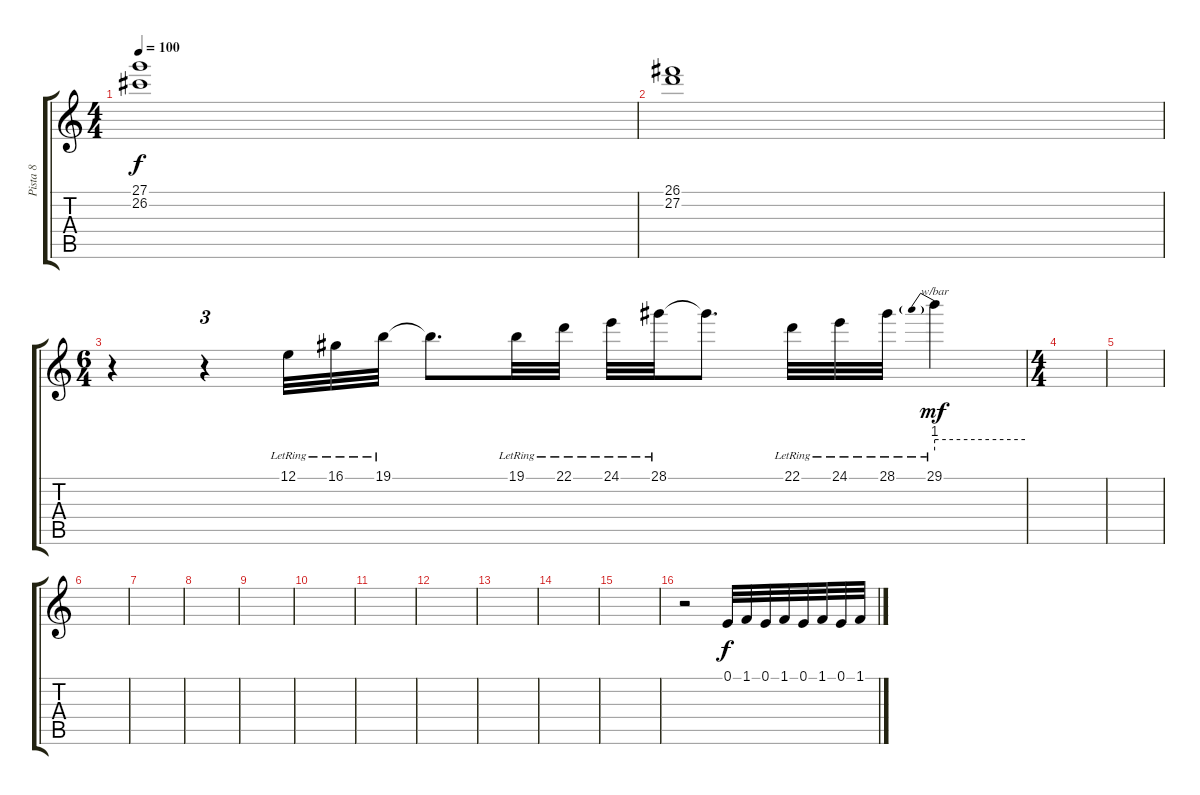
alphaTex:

\track ("Pista 8" "Pista 8") {instrument drawbarorgan}
\staff {score tabs}
\tuning (E4 B3 G3 D3 A2 E2) {hide}
\ts (4 4)
\tempo 100
\clef g2
\ks c
(27.1 26.2).1{dy f} |
(26.1 27.2).1 |
\ts (6 4)
r.4{volume 7 instrument acousticgrandpiano} r.4{tu (3 2)} 12.1{lr}.32 16.1{lr}.32 19.1{lr}.32 19.1{t}.8{d} 19.1{lr}.32 22.1{lr}.32 24.1{lr}.32 28.1{lr}.32 28.1{t}.8{d} 22.1{lr}.32 24.1{lr}.32 28.1{lr}.32 29.1{lr}.4{tbe (predive default 0 4 60 4) dy mf} |
\ts (4 4)
|
|
|
|
|
|
|
|
|
|
|
|
r.2 0.1.32{dy f volume 13 balance 8 instrument trumpet} 1.1.32 0.1.32 1.1.32 0.1.32 1.1.32 0.1.32 1.1.32
